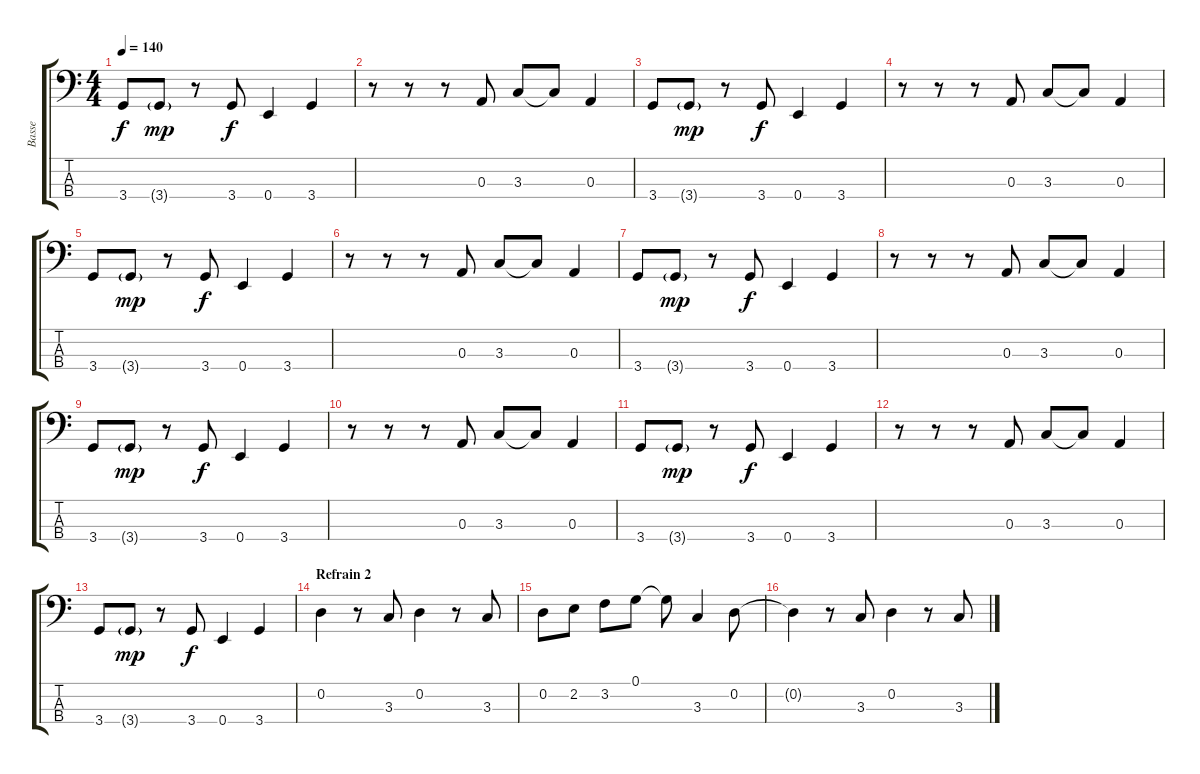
\track ("Basse" "Basse") {instrument slapbass1}
\staff {score tabs}
\tuning (G2 D2 A1 E1) {hide}
\ts (4 4)
\tempo 140
\clef f4
\ks c
3.4.8{dy f} 3.4{g}.8{dy mp} r.8 3.4.8{dy f} 0.4.4 3.4.4 |
r.8 r.8 r.8 0.3.8 3.3.8 3.3{t}.8 0.3.4 |
3.4.8 3.4{g}.8{dy mp} r.8 3.4.8{dy f} 0.4.4 3.4.4 |
r.8 r.8 r.8 0.3.8 3.3.8 3.3{t}.8 0.3.4 |
3.4.8 3.4{g}.8{dy mp} r.8 3.4.8{dy f} 0.4.4 3.4.4 |
r.8 r.8 r.8 0.3.8 3.3.8 3.3{t}.8 0.3.4 |
3.4.8 3.4{g}.8{dy mp} r.8 3.4.8{dy f} 0.4.4 3.4.4 |
r.8 r.8 r.8 0.3.8 3.3.8 3.3{t}.8 0.3.4 |
3.4.8 3.4{g}.8{dy mp} r.8 3.4.8{dy f} 0.4.4 3.4.4 |
r.8 r.8 r.8 0.3.8 3.3.8 3.3{t}.8 0.3.4 |
3.4.8 3.4{g}.8{dy mp} r.8 3.4.8{dy f} 0.4.4 3.4.4 |
r.8 r.8 r.8 0.3.8 3.3.8 3.3{t}.8 0.3.4 |
3.4.8 3.4{g}.8{dy mp} r.8 3.4.8{dy f} 0.4.4 3.4.4 |
\section ("" "Refrain 2")
0.2.4 r.8 3.3.8 0.2.4 r.8 3.3.8 |
0.2.8 2.2.8 3.2.8 0.1.8 0.1{t}.8 3.3.4 0.2.8 |
0.2{t}.4 r.8 3.3.8 0.2.4 r.8 3.3.8
